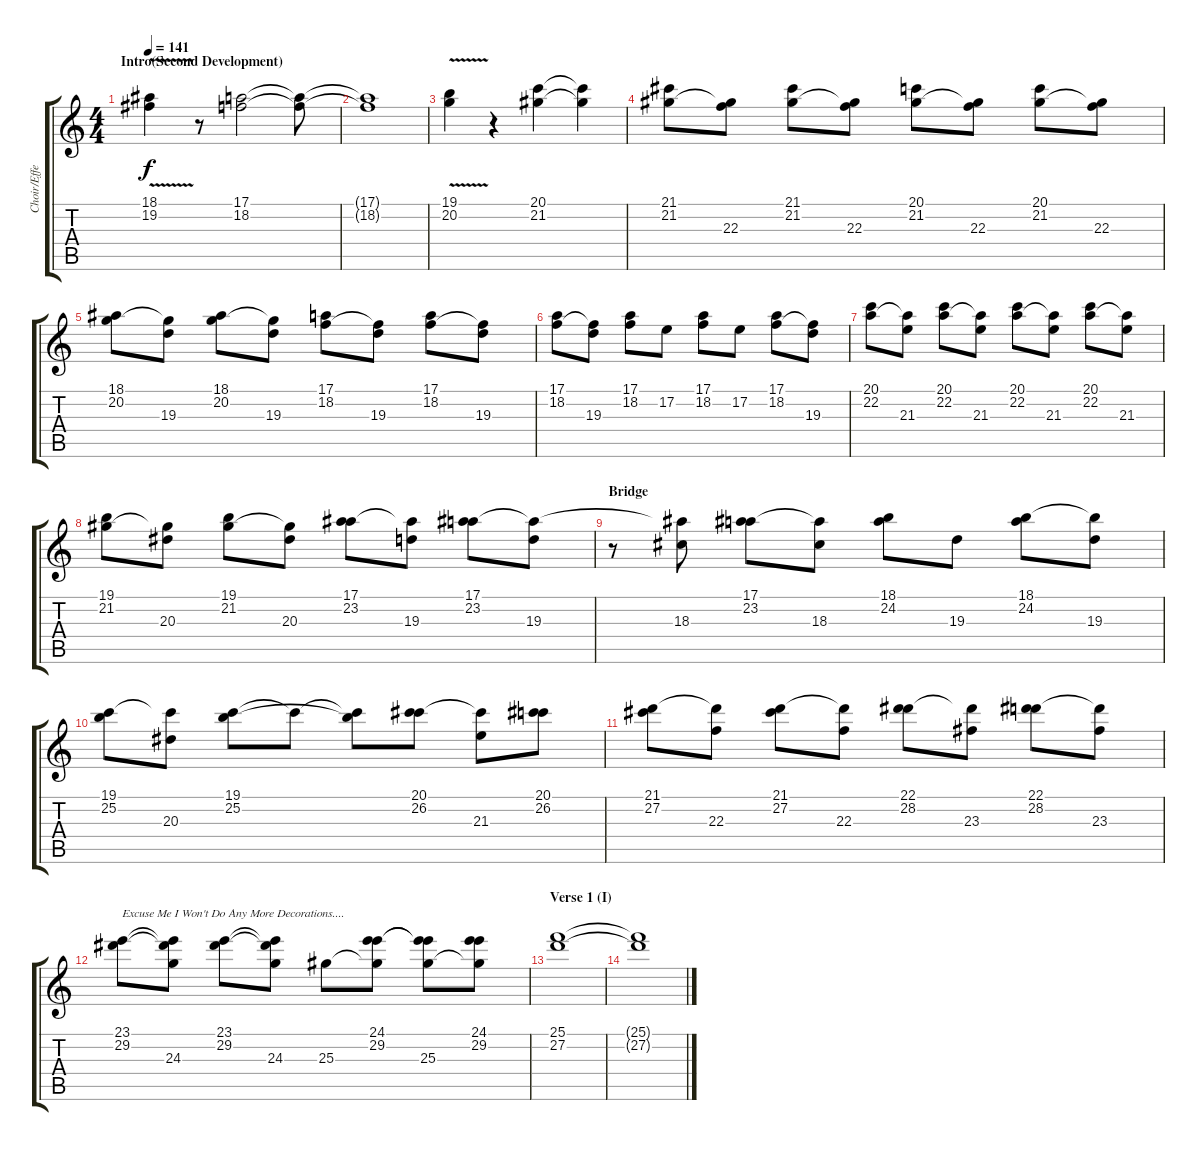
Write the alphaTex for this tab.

\track ("Choir/Effect Track" "Choir/Effe") {instrument choiraahs}
\staff {score tabs}
\tuning (E4 B3 G3 D3 A2 E2) {hide}
\ts (4 4)
\section ("" "Intro(Second Development)")
\tempo 141
\clef g2
\ks c
(18.1{v} 19.2{v}).4{dy f} r.8 (17.1 18.2).2 (17.1{t} 18.2{t}).8 |
(17.1{t} 18.2{t}).1 |
(19.1{v} 20.2{v}).4 r.4 (20.1 21.2).4 (20.1{t} 21.2{t}).4 |
(21.1 21.2).8 (21.2{t} 22.3).8 (21.1 21.2).8 (21.2{t} 22.3).8 (20.1 21.2).8 (21.2{t} 22.3).8 (20.1 21.2).8 (21.2{t} 22.3).8 |
(18.1 20.2).8 (20.2{t} 19.3).8 (18.1 20.2).8 (20.2{t} 19.3).8 (17.1 18.2).8 (18.2{t} 19.3).8 (17.1 18.2).8 (18.2{t} 19.3).8 |
(17.1 18.2).8 (18.2{t} 19.3).8 (17.1 18.2).8 17.2.8 (17.1 18.2).8 17.2.8 (17.1 18.2).8 (18.2{t} 19.3).8 |
(20.1 22.2).8 (22.2{t} 21.3).8 (20.1 22.2).8 (22.2{t} 21.3).8 (20.1 22.2).8 (22.2{t} 21.3).8 (20.1 22.2).8 (22.2{t} 21.3).8 |
(19.1 21.2).8 (21.2{t} 20.3).8 (19.1 21.2).8 (21.2{t} 20.3).8 (17.1 23.2).8 (23.2{t} 19.3).8 (17.1 23.2).8 (23.2{t} 19.3).8 |
\section ("" "Bridge")
r.8 (23.2{t} 18.3).8 (17.1 23.2).8 (23.2{t} 18.3).8 (18.1 24.2).8 19.3.8 (18.1 24.2).8 (24.2{t} 19.3).8 |
(19.1 25.2).8 (25.2{t} 20.3).8 (19.1 25.2).8 25.2{t}.8 (19.1{t} 25.2{t}).8 (20.1 26.2).8 (26.2{t} 21.3).8 (20.1 26.2).8 |
(21.1 27.2).8 (27.2{t} 22.3).8 (21.1 27.2).8 (27.2{t} 22.3).8 (22.1 28.2).8 (28.2{t} 23.3).8 (22.1 28.2).8 (28.2{t} 23.3).8 |
(23.1 29.2).8{txt "Excuse Me I Won't Do Any More Decorations...."} (23.1{t} 29.2{t} 24.3).8 (23.1 29.2).8 (23.1{t} 29.2{t} 24.3).8 25.3.8 (24.1 29.2 25.3{t}).8 (24.1{t} 29.2{t} 25.3).8 (24.1 29.2 25.3{t}).8 |
\section ("" "Verse 1 (I)")
(25.1 27.2).1{volume 0} |
(25.1{t} 27.2{t}).1
